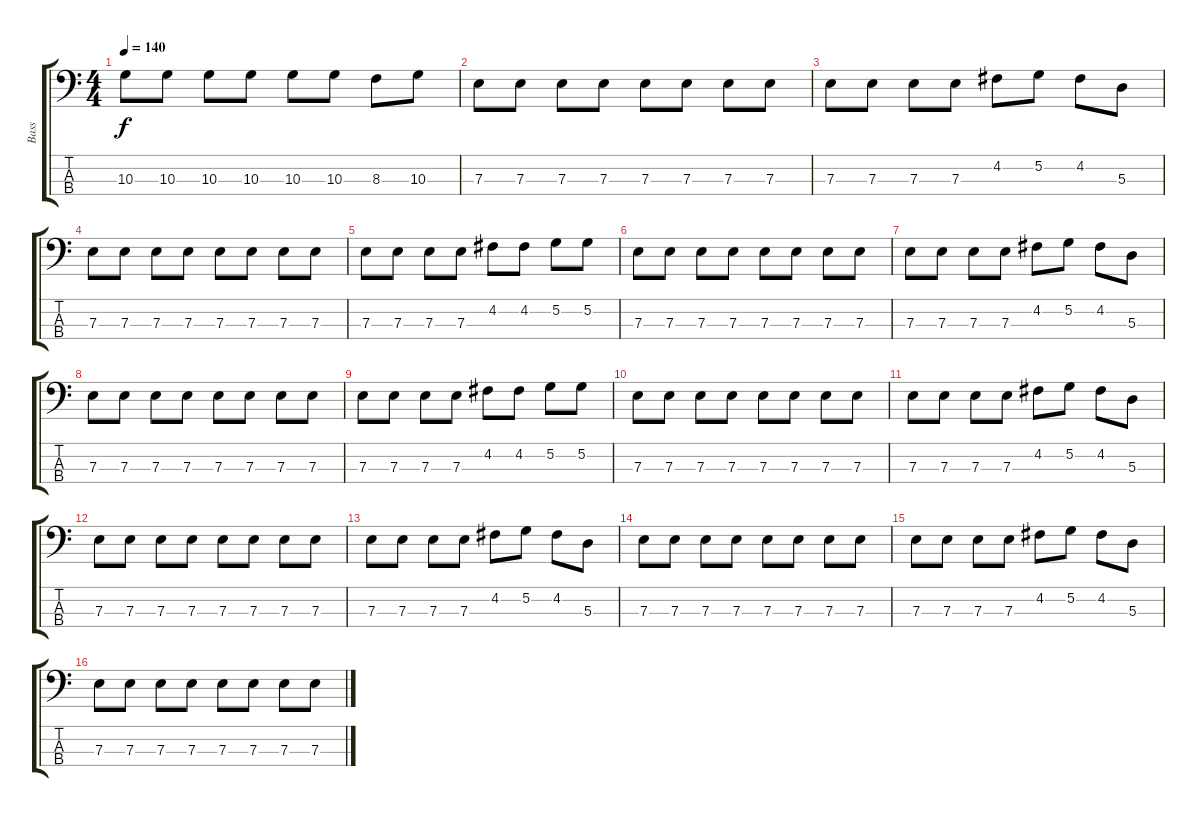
\track ("Bass" "Bass") {instrument slapbass2}
\staff {score tabs}
\tuning (G2 D2 A1 E1) {hide}
\ts (4 4)
\tempo 140
\clef f4
\ks c
10.3.8{dy f} 10.3.8 10.3.8 10.3.8 10.3.8 10.3.8 8.3.8 10.3.8 |
7.3.8 7.3.8 7.3.8 7.3.8 7.3.8 7.3.8 7.3.8 7.3.8 |
7.3.8 7.3.8 7.3.8 7.3.8 4.2.8 5.2.8 4.2.8 5.3.8 |
7.3.8 7.3.8 7.3.8 7.3.8 7.3.8 7.3.8 7.3.8 7.3.8 |
7.3.8 7.3.8 7.3.8 7.3.8 4.2.8 4.2.8 5.2.8 5.2.8 |
7.3.8 7.3.8 7.3.8 7.3.8 7.3.8 7.3.8 7.3.8 7.3.8 |
7.3.8 7.3.8 7.3.8 7.3.8 4.2.8 5.2.8 4.2.8 5.3.8 |
7.3.8 7.3.8 7.3.8 7.3.8 7.3.8 7.3.8 7.3.8 7.3.8 |
7.3.8 7.3.8 7.3.8 7.3.8 4.2.8 4.2.8 5.2.8 5.2.8 |
7.3.8 7.3.8 7.3.8 7.3.8 7.3.8 7.3.8 7.3.8 7.3.8 |
7.3.8 7.3.8 7.3.8 7.3.8 4.2.8 5.2.8 4.2.8 5.3.8 |
7.3.8 7.3.8 7.3.8 7.3.8 7.3.8 7.3.8 7.3.8 7.3.8 |
7.3.8 7.3.8 7.3.8 7.3.8 4.2.8 5.2.8 4.2.8 5.3.8 |
7.3.8 7.3.8 7.3.8 7.3.8 7.3.8 7.3.8 7.3.8 7.3.8 |
7.3.8 7.3.8 7.3.8 7.3.8 4.2.8 5.2.8 4.2.8 5.3.8 |
7.3.8 7.3.8 7.3.8 7.3.8 7.3.8 7.3.8 7.3.8 7.3.8
